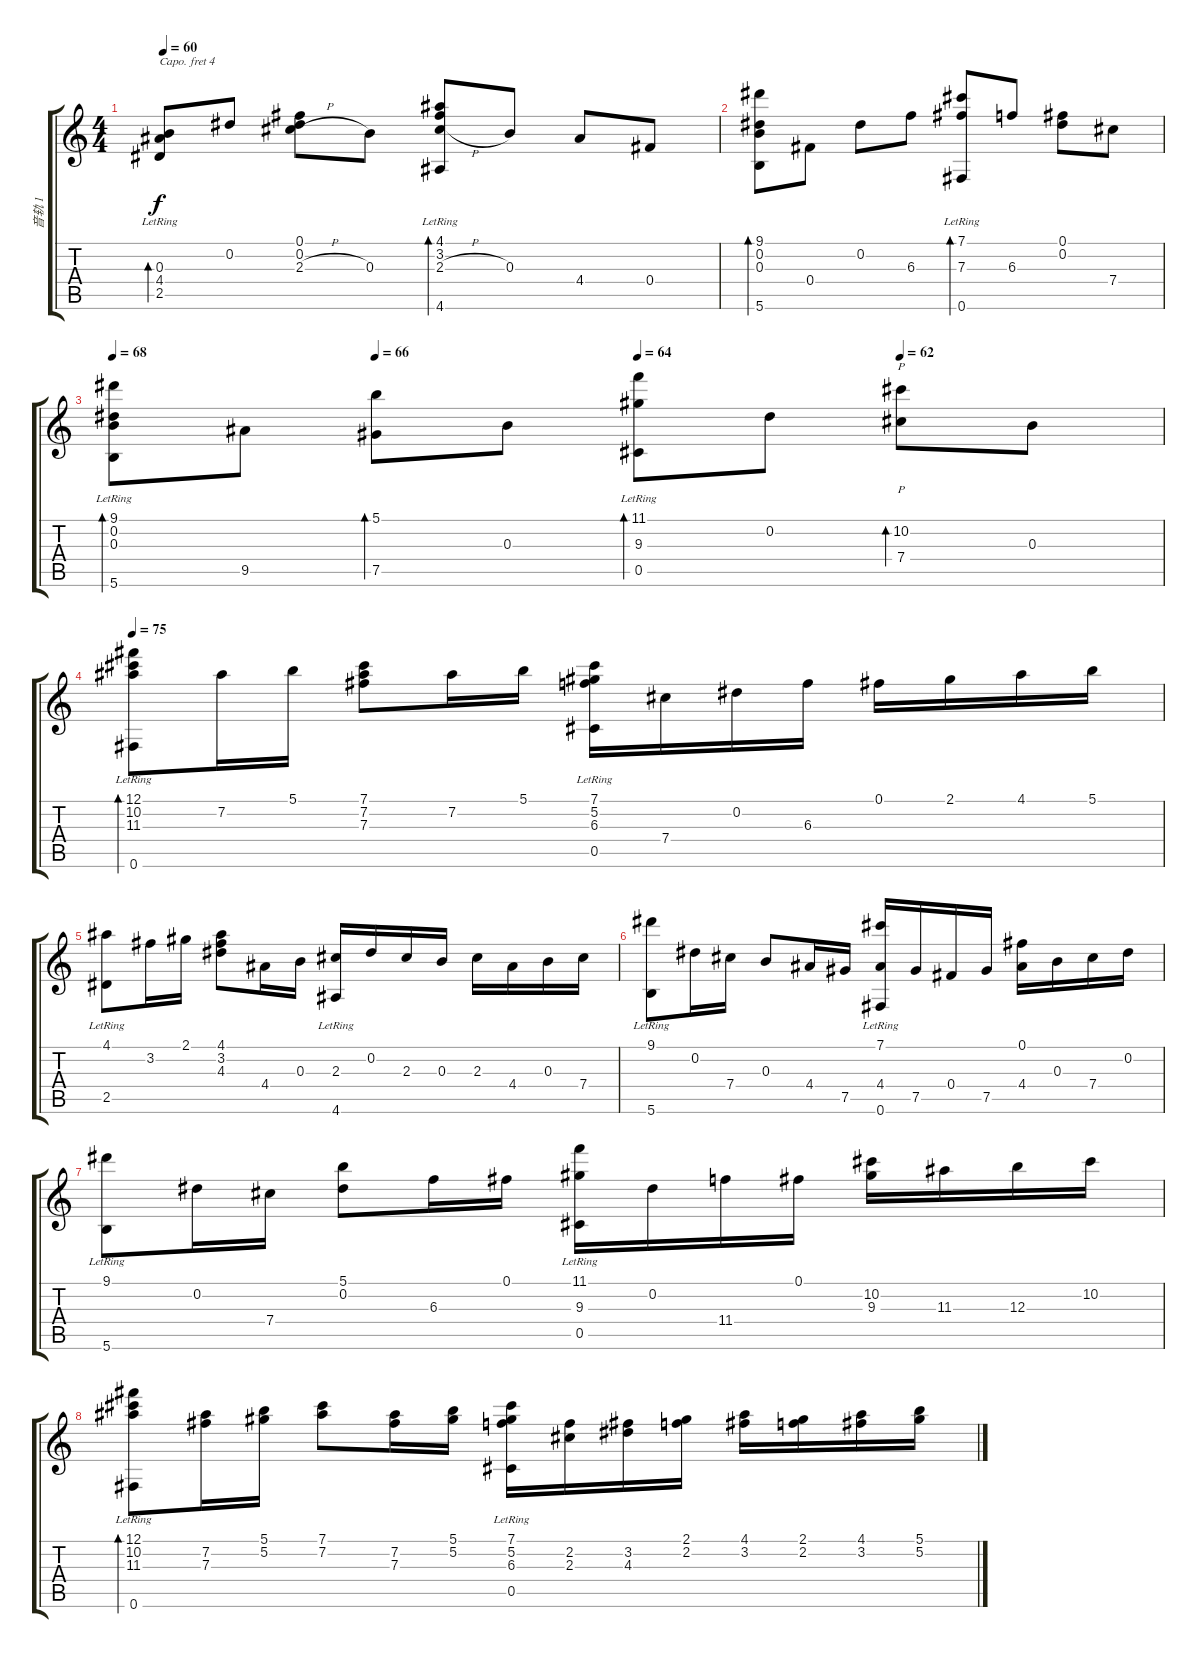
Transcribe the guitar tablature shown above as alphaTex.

\track ("音轨 1" "音轨 1") {instrument acousticguitarnylon}
\staff {score tabs}
\capo 4
\tuning (D4 B3 G3 D3 A2 D2) {hide}
\ts (4 4)
\tempo 60
\clef g2
\ks c
(0.3 4.4 2.5{lr}).8{bd 120 dy f} 0.2.8 (0.1 0.2 2.3{h}).8 0.3.8 (4.1 3.2 2.3{h} 4.6{lr}).8{bd 120} 0.3.8 4.4.8 0.4.8 |
(9.1 0.2 0.3 5.6).8{bd 120} 0.4.8 0.2.8 6.3.8 (7.1 7.3 0.6{lr}).8{bd 120} 6.3.8 (0.1 0.2).8 7.4.8 |
\tempo 68
\tempo (66 0.25)
\tempo (64 0.5)
\tempo (62 0.75)
(9.1 0.2 0.3 5.6{lr}).8{bd 60} 9.5.8 (5.1 7.5).8{bd 60} 0.3.8 (11.1 9.3 0.5{lr}).8{bd 60} 0.2.8 (10.2 7.4).8{p bd 60} 0.3.8 |
\tempo 75
(12.1 10.2 11.3 0.6{lr}).8{bd 60} 7.2.16 5.1.16 (7.1 7.2 7.3).8 7.2.16 5.1.16 (7.1 5.2 6.3 0.5{lr}).16 7.4.16 0.2.16 6.3.16 0.1.16 2.1.16 4.1.16 5.1.16 |
(4.1 2.5{lr}).8 3.2.16 2.1.16 (4.1 3.2 4.3).8 4.4.16 0.3.16 (2.3 4.6{lr}).16 0.2.16 2.3.16 0.3.16 2.3.16 4.4.16 0.3.16 7.4.16 |
(9.1 5.6{lr}).8 0.2.16 7.4.16 0.3.8 4.4.16 7.5.16 (7.1 4.4 0.6{lr}).16 7.5.16 0.4.16 7.5.16 (0.1 4.4).16 0.3.16 7.4.16 0.2.16 |
(9.1 5.6{lr}).8 0.2.16 7.4.16 (5.1 0.2).8 6.3.16 0.1.16 (11.1 9.3 0.5{lr}).16 0.2.16 11.4.16 0.1.16 (10.2 9.3).16 11.3.16 12.3.16 10.2.16 |
(12.1 10.2 11.3 0.6{lr}).8{bd 60} (7.2 7.3).16 (5.1 5.2).16 (7.1 7.2).8 (7.2 7.3).16 (5.1 5.2).16 (7.1 5.2 6.3 0.5{lr}).16 (2.2 2.3).16 (3.2 4.3).16 (2.1 2.2).16 (4.1 3.2).16 (2.1 2.2).16 (4.1 3.2).16 (5.1 5.2).16
